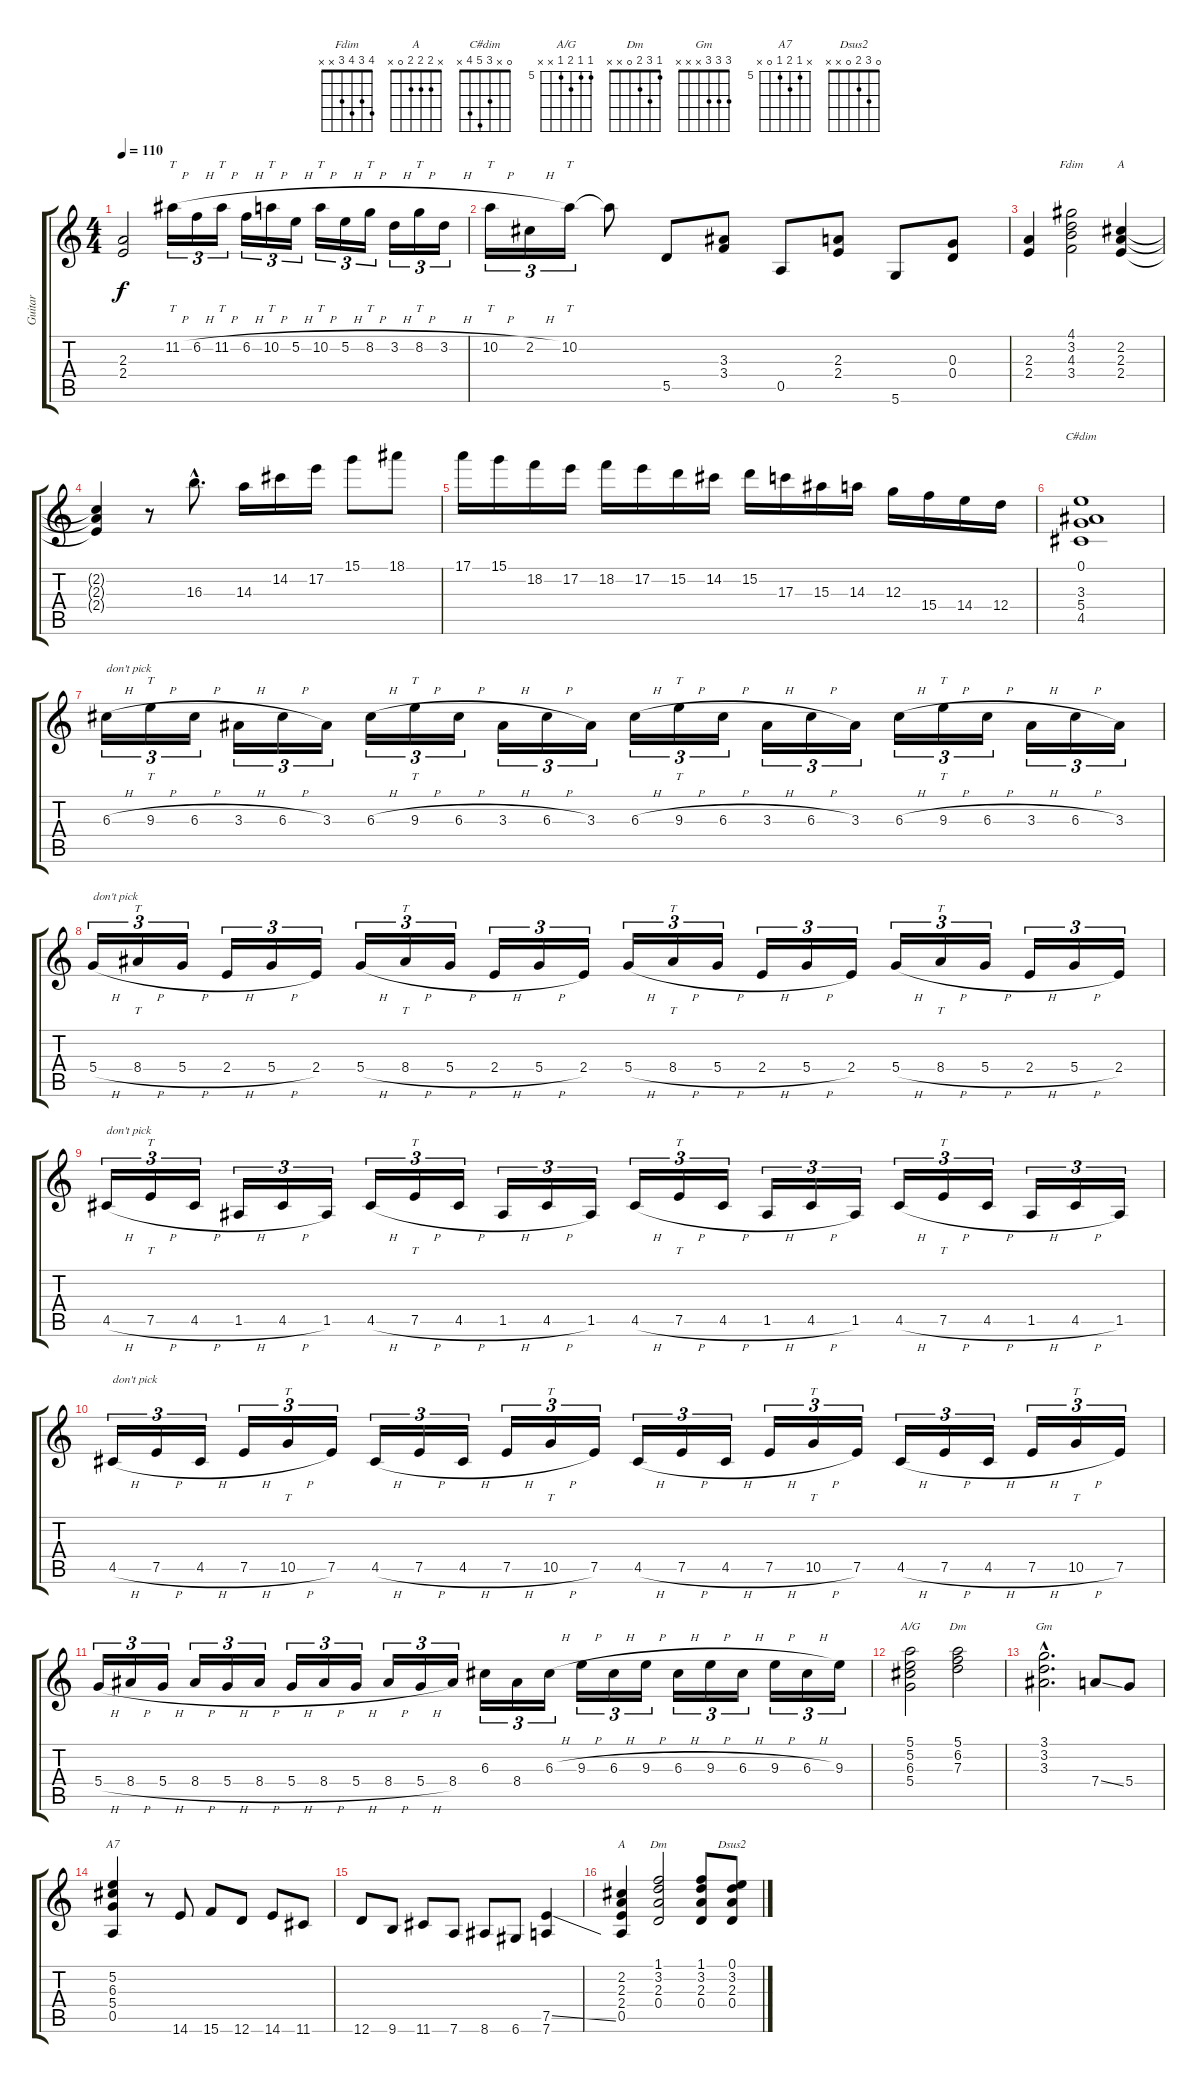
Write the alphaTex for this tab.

\track ("Guitar" "Guitar") {instrument distortionguitar}
\staff {score tabs}
\tuning (E4 B3 G3 D3 A2 D2) {hide}
\chord ("Fdim" 4 3 4 3 x x)
\chord ("A" x 2 2 2 x x)
\chord ("C#dim" 0 x 3 5 4 x)
\chord ("A/G" 5 5 6 5 x x) {firstfret 5}
\chord ("Dm" 5 6 7 x x x) {firstfret 5}
\chord ("Gm" 3 3 3 x x x)
\chord ("A7" x 5 6 5 0 x) {firstfret 5}
\chord ("A" x 2 2 2 0 x)
\chord ("Dm" 1 3 2 0 x x)
\chord ("Dsus2" 0 3 2 0 x x)
\ts (4 4)
\tempo 110
\clef g2
\ks c
(2.3 2.4).2{dy f} 11.2{h}.16{tt tu (3 2)} 6.2{h}.16{tu (3 2)} 11.2{h}.16{tt tu (3 2)} 6.2{h}.16{tu (3 2)} 10.2{h}.16{tt tu (3 2)} 5.2{h}.16{tu (3 2)} 10.2{h}.16{tt tu (3 2)} 5.2{h}.16{tu (3 2)} 8.2{h}.16{tt tu (3 2)} 3.2{h}.16{tu (3 2)} 8.2{h}.16{tt tu (3 2)} 3.2{h}.16{tu (3 2)} |
10.2{h}.16{tt tu (3 2)} 2.2{h}.16{tu (3 2)} 10.2.16{tt tu (3 2)} 10.2{t}.8 5.5.8 (3.3 3.4).8 0.5.8 (2.3 2.4).8 5.6.8 (0.3 0.4).8 |
(2.3 2.4).4 (4.1 3.2 4.3 3.4).2{ch "Fdim"} (2.2 2.3 2.4).4{ch "A"} |
(2.2{t} 2.3{t} 2.4{t}).4 r.8 16.3{hac}.8{d} 14.3.16 14.2.16 17.2.16 15.1.8 18.1.8 |
17.1.16 15.1.16 18.2.16 17.2.16 18.2.16 17.2.16 15.2.16 14.2.16 15.2.16 17.3.16 15.3.16 14.3.16 12.3.16 15.4.16 14.4.16 12.4.16 |
(0.1 3.3 5.4 4.5).1{ch "C#dim"} |
6.3{h}.16{tu (3 2) txt "don't pick"} 9.3{h}.16{tt tu (3 2)} 6.3{h}.16{tu (3 2)} 3.3{h}.16{tu (3 2)} 6.3{h}.16{tu (3 2)} 3.3.16{tu (3 2)} 6.3{h}.16{tu (3 2)} 9.3{h}.16{tt tu (3 2)} 6.3{h}.16{tu (3 2)} 3.3{h}.16{tu (3 2)} 6.3{h}.16{tu (3 2)} 3.3.16{tu (3 2)} 6.3{h}.16{tu (3 2)} 9.3{h}.16{tt tu (3 2)} 6.3{h}.16{tu (3 2)} 3.3{h}.16{tu (3 2)} 6.3{h}.16{tu (3 2)} 3.3.16{tu (3 2)} 6.3{h}.16{tu (3 2)} 9.3{h}.16{tt tu (3 2)} 6.3{h}.16{tu (3 2)} 3.3{h}.16{tu (3 2)} 6.3{h}.16{tu (3 2)} 3.3.16{tu (3 2)} |
5.4{h}.16{tu (3 2) txt "don't pick"} 8.4{h}.16{tt tu (3 2)} 5.4{h}.16{tu (3 2)} 2.4{h}.16{tu (3 2)} 5.4{h}.16{tu (3 2)} 2.4.16{tu (3 2)} 5.4{h}.16{tu (3 2)} 8.4{h}.16{tt tu (3 2)} 5.4{h}.16{tu (3 2)} 2.4{h}.16{tu (3 2)} 5.4{h}.16{tu (3 2)} 2.4.16{tu (3 2)} 5.4{h}.16{tu (3 2)} 8.4{h}.16{tt tu (3 2)} 5.4{h}.16{tu (3 2)} 2.4{h}.16{tu (3 2)} 5.4{h}.16{tu (3 2)} 2.4.16{tu (3 2)} 5.4{h}.16{tu (3 2)} 8.4{h}.16{tt tu (3 2)} 5.4{h}.16{tu (3 2)} 2.4{h}.16{tu (3 2)} 5.4{h}.16{tu (3 2)} 2.4.16{tu (3 2)} |
4.5{h}.16{tu (3 2) txt "don't pick"} 7.5{h}.16{tt tu (3 2)} 4.5{h}.16{tu (3 2)} 1.5{h}.16{tu (3 2)} 4.5{h}.16{tu (3 2)} 1.5.16{tu (3 2)} 4.5{h}.16{tu (3 2)} 7.5{h}.16{tt tu (3 2)} 4.5{h}.16{tu (3 2)} 1.5{h}.16{tu (3 2)} 4.5{h}.16{tu (3 2)} 1.5.16{tu (3 2)} 4.5{h}.16{tu (3 2)} 7.5{h}.16{tt tu (3 2)} 4.5{h}.16{tu (3 2)} 1.5{h}.16{tu (3 2)} 4.5{h}.16{tu (3 2)} 1.5.16{tu (3 2)} 4.5{h}.16{tu (3 2)} 7.5{h}.16{tt tu (3 2)} 4.5{h}.16{tu (3 2)} 1.5{h}.16{tu (3 2)} 4.5{h}.16{tu (3 2)} 1.5.16{tu (3 2)} |
4.5{h}.16{tu (3 2) txt "don't pick"} 7.5{h}.16{tu (3 2)} 4.5{h}.16{tu (3 2)} 7.5{h}.16{tu (3 2)} 10.5{h}.16{tt tu (3 2)} 7.5.16{tu (3 2)} 4.5{h}.16{tu (3 2)} 7.5{h}.16{tu (3 2)} 4.5{h}.16{tu (3 2)} 7.5{h}.16{tu (3 2)} 10.5{h}.16{tt tu (3 2)} 7.5.16{tu (3 2)} 4.5{h}.16{tu (3 2)} 7.5{h}.16{tu (3 2)} 4.5{h}.16{tu (3 2)} 7.5{h}.16{tu (3 2)} 10.5{h}.16{tt tu (3 2)} 7.5.16{tu (3 2)} 4.5{h}.16{tu (3 2)} 7.5{h}.16{tu (3 2)} 4.5{h}.16{tu (3 2)} 7.5{h}.16{tu (3 2)} 10.5{h}.16{tt tu (3 2)} 7.5.16{tu (3 2)} |
5.4{h}.16{tu (3 2)} 8.4{h}.16{tu (3 2)} 5.4{h}.16{tu (3 2)} 8.4{h}.16{tu (3 2)} 5.4{h}.16{tu (3 2)} 8.4{h}.16{tu (3 2)} 5.4{h}.16{tu (3 2)} 8.4{h}.16{tu (3 2)} 5.4{h}.16{tu (3 2)} 8.4{h}.16{tu (3 2)} 5.4{h}.16{tu (3 2)} 8.4.16{tu (3 2)} 6.3.16{tu (3 2)} 8.4.16{tu (3 2)} 6.3{h}.16{tu (3 2)} 9.3{h}.16{tu (3 2)} 6.3{h}.16{tu (3 2)} 9.3{h}.16{tu (3 2)} 6.3{h}.16{tu (3 2)} 9.3{h}.16{tu (3 2)} 6.3{h}.16{tu (3 2)} 9.3{h}.16{tu (3 2)} 6.3{h}.16{tu (3 2)} 9.3.16{tu (3 2)} |
(5.1 5.2 6.3 5.4).2{ch "A/G"} (5.1 6.2 7.3).2{ch "Dm"} |
(3.1{hac} 3.2{hac} 3.3{hac}).2{d ch "Gm"} 7.4{ss}.8 5.4.8 |
(5.2 6.3 5.4 0.5).4{ch "A7"} r.8 14.6.8 15.6.8 12.6.8 14.6.8 11.6.8 |
12.6.8 9.6.8 11.6.8 7.6.8 8.6.8 6.6.8 (7.5{ss} 7.6).4 |
(2.2 2.3 2.4 0.5).4{ch "A"} (1.1 3.2 2.3 0.4).2{ch "Dm"} (1.1 3.2 2.3 0.4).8 (0.1 3.2 2.3 0.4).8{ch "Dsus2"}
